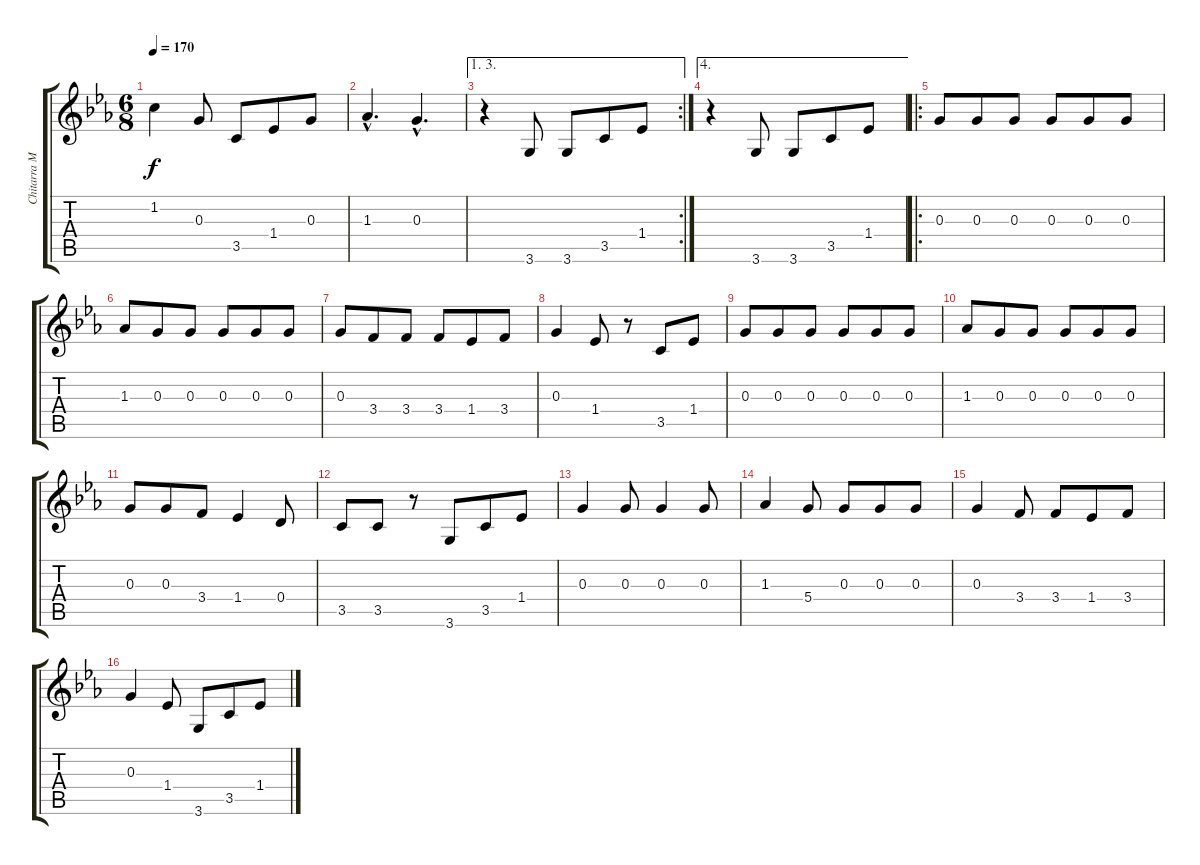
\track ("Chitarra Melodica" "Chitarra M") {instrument acousticguitarsteel}
\staff {score tabs}
\tuning (E4 B3 G3 D3 A2 E2) {hide}
\ts (6 8)
\tempo 170
\clef g2
\ks eb
1.2.4{dy f} 0.3.8 3.5.8 1.4.8 0.3.8 |
1.3{hac}.4{d} 0.3{hac}.4{d} |
\ae (1 3)
\rc 2
r.4 3.6.8 3.6.8 3.5.8 1.4.8 |
\ae 4
r.4 3.6.8 3.6.8 3.5.8 1.4.8 |
\ro
0.3.8 0.3.8 0.3.8 0.3.8 0.3.8 0.3.8 |
1.3.8 0.3.8 0.3.8 0.3.8 0.3.8 0.3.8 |
0.3.8 3.4.8 3.4.8 3.4.8 1.4.8 3.4.8 |
0.3.4 1.4.8 r.8 3.5.8 1.4.8 |
0.3.8 0.3.8 0.3.8 0.3.8 0.3.8 0.3.8 |
1.3.8 0.3.8 0.3.8 0.3.8 0.3.8 0.3.8 |
0.3.8 0.3.8 3.4.8 1.4.4 0.4.8 |
3.5.8 3.5.8 r.8 3.6.8 3.5.8 1.4.8 |
0.3.4 0.3.8 0.3.4 0.3.8 |
1.3.4 5.4.8 0.3.8 0.3.8 0.3.8 |
0.3.4 3.4.8 3.4.8 1.4.8 3.4.8 |
0.3.4 1.4.8 3.6.8 3.5.8 1.4.8
